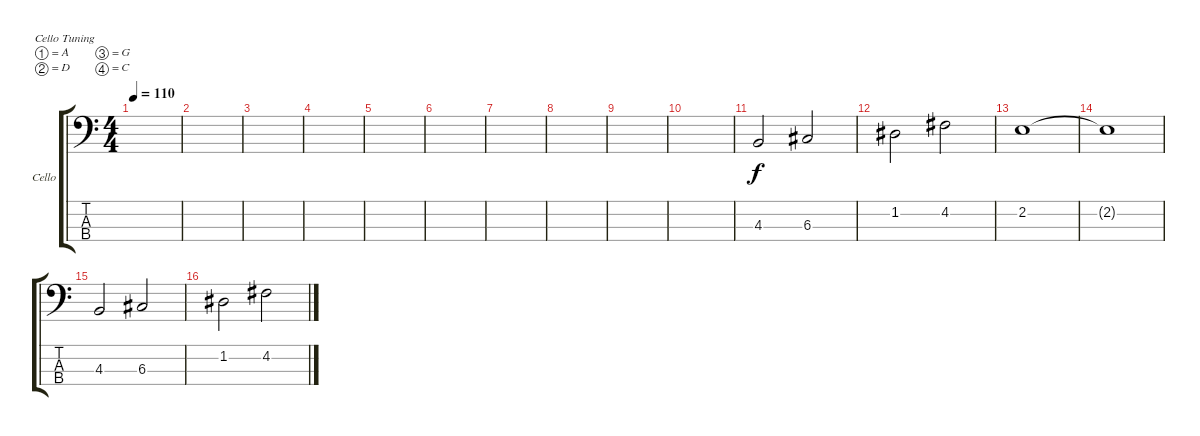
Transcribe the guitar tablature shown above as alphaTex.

\defaultSystemsLayout 4
\bracketExtendMode groupsimilarinstruments
\firstSystemTrackNameOrientation horizontal
\otherSystemsTrackNameOrientation horizontal
\track ("Cello" "Cello") {instrument cello}
\staff {score tabs}
\tuning (A3 D3 G2 C2)
\ts (4 4)
\tempo 110
\clef f4
\scale
0.333333
\ks c
|
\scale
0.333333 |
\scale
0.333333 |
\scale
0.333333 |
\scale
0.333333 |
\scale
0.333333 |
\scale
0.333333 |
\scale
0.333333 |
\scale
0.333333 |
\scale
0.333333 |
\scale
0.333333 4.3.2 6.3.2 |
\scale
0.333333 1.2.2 4.2.2 |
\scale
0.333333 2.2.1 |
\scale
0.333333 2.2{t}.1 |
\scale
0.333333 4.3.2 6.3.2 |
\scale
0.333333 1.2.2 4.2.2
